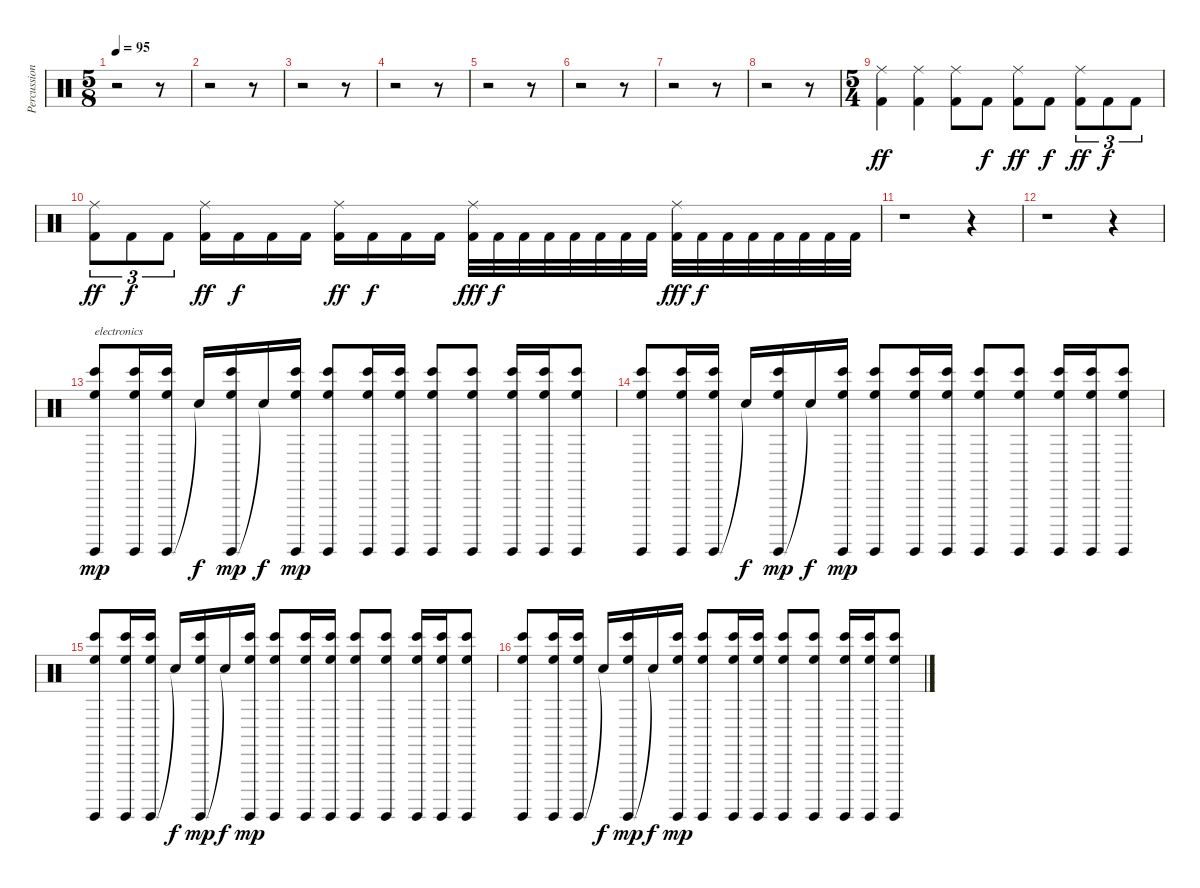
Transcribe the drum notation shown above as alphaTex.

\track ("Percussion" "Percussion") {instrument percussion}
\staff {score}
\articulation defaults
\ts (5 8)
\tempo 95
\clef neutral
\ks c
r.2{dy f} r.8 |
r.2 r.8 |
r.2 r.8 |
r.2 r.8 |
r.2 r.8 |
r.2 r.8 |
r.2 r.8 |
r.2 r.8 |
\ts (5 4)
("Ride (middle)" "Kick (hit) 2").4{dy ff} ("Ride (middle)" "Kick (hit) 2").4 ("Ride (middle)" "Kick (hit) 2").8 "Kick (hit) 2".8{dy f} ("Ride (middle)" "Kick (hit) 2").8{dy ff} "Kick (hit) 2".8{dy f} ("Ride (middle)" "Kick (hit) 2").8{tu (3 2) dy ff} "Kick (hit) 2".8{tu (3 2) dy f} "Kick (hit) 2".8{tu (3 2)} |
("Ride (middle)" "Kick (hit) 2").8{tu (3 2) dy ff} "Kick (hit) 2".8{tu (3 2) dy f} "Kick (hit) 2".8{tu (3 2)} ("Ride (middle)" "Kick (hit) 2").16{dy ff} "Kick (hit) 2".16{dy f} "Kick (hit) 2".16 "Kick (hit) 2".16 ("Ride (middle)" "Kick (hit) 2").16{dy ff} "Kick (hit) 2".16{dy f} "Kick (hit) 2".16 "Kick (hit) 2".16 ("Ride (middle)" "Kick (hit) 2").32{dy fff} "Kick (hit) 2".32{dy f} "Kick (hit) 2".32 "Kick (hit) 2".32 "Kick (hit) 2".32 "Kick (hit) 2".32 "Kick (hit) 2".32 "Kick (hit) 2".32 ("Ride (middle)" "Kick (hit) 2").32{dy fff} "Kick (hit) 2".32{dy f} "Kick (hit) 2".32 "Kick (hit) 2".32 "Kick (hit) 2".32 "Kick (hit) 2".32 "Kick (hit) 2".32 "Kick (hit) 2".32 |
r.1 r.4 |
r.1 r.4 |
("Surdo (hit)" "High Floor Tom (hit)" "Bongo High (hit)").8{txt "electronics" dy mp} ("Surdo (hit)" "High Floor Tom (hit)" "Bongo High (hit)").16 ("Surdo (hit)" "High Floor Tom (hit)" "Bongo High (hit)").16 "Snare (hit)"{t}.16{dy f} ("Surdo (hit)" "High Floor Tom (hit)" "Bongo High (hit)").16{dy mp} "Snare (hit)"{t}.16{dy f} ("Surdo (hit)" "High Floor Tom (hit)" "Bongo High (hit)").16{dy mp} ("Surdo (hit)" "High Floor Tom (hit)" "Bongo High (hit)").8 ("Surdo (hit)" "High Floor Tom (hit)" "Bongo High (hit)").16 ("Surdo (hit)" "High Floor Tom (hit)" "Bongo High (hit)").16 ("Surdo (hit)" "High Floor Tom (hit)" "Bongo High (hit)").8 ("Surdo (hit)" "High Floor Tom (hit)" "Bongo High (hit)").8 ("Surdo (hit)" "High Floor Tom (hit)" "Bongo High (hit)").16 ("Surdo (hit)" "High Floor Tom (hit)" "Bongo High (hit)").16 ("Surdo (hit)" "High Floor Tom (hit)" "Bongo High (hit)").8 |
("Surdo (hit)" "High Floor Tom (hit)" "Bongo High (hit)").8 ("Surdo (hit)" "High Floor Tom (hit)" "Bongo High (hit)").16 ("Surdo (hit)" "High Floor Tom (hit)" "Bongo High (hit)").16 "Snare (hit)"{t}.16{dy f} ("Surdo (hit)" "High Floor Tom (hit)" "Bongo High (hit)").16{dy mp} "Snare (hit)"{t}.16{dy f} ("Surdo (hit)" "High Floor Tom (hit)" "Bongo High (hit)").16{dy mp} ("Surdo (hit)" "High Floor Tom (hit)" "Bongo High (hit)").8 ("Surdo (hit)" "High Floor Tom (hit)" "Bongo High (hit)").16 ("Surdo (hit)" "High Floor Tom (hit)" "Bongo High (hit)").16 ("Surdo (hit)" "High Floor Tom (hit)" "Bongo High (hit)").8 ("Surdo (hit)" "High Floor Tom (hit)" "Bongo High (hit)").8 ("Surdo (hit)" "High Floor Tom (hit)" "Bongo High (hit)").16 ("Surdo (hit)" "High Floor Tom (hit)" "Bongo High (hit)").16 ("Surdo (hit)" "High Floor Tom (hit)" "Bongo High (hit)").8 |
("Surdo (hit)" "High Floor Tom (hit)" "Bongo High (hit)").8 ("Surdo (hit)" "High Floor Tom (hit)" "Bongo High (hit)").16 ("Surdo (hit)" "High Floor Tom (hit)" "Bongo High (hit)").16 "Snare (hit)"{t}.16{dy f} ("Surdo (hit)" "High Floor Tom (hit)" "Bongo High (hit)").16{dy mp} "Snare (hit)"{t}.16{dy f} ("Surdo (hit)" "High Floor Tom (hit)" "Bongo High (hit)").16{dy mp} ("Surdo (hit)" "High Floor Tom (hit)" "Bongo High (hit)").8 ("Surdo (hit)" "High Floor Tom (hit)" "Bongo High (hit)").16 ("Surdo (hit)" "High Floor Tom (hit)" "Bongo High (hit)").16 ("Surdo (hit)" "High Floor Tom (hit)" "Bongo High (hit)").8 ("Surdo (hit)" "High Floor Tom (hit)" "Bongo High (hit)").8 ("Surdo (hit)" "High Floor Tom (hit)" "Bongo High (hit)").16 ("Surdo (hit)" "High Floor Tom (hit)" "Bongo High (hit)").16 ("Surdo (hit)" "High Floor Tom (hit)" "Bongo High (hit)").8 |
("Surdo (hit)" "High Floor Tom (hit)" "Bongo High (hit)").8 ("Surdo (hit)" "High Floor Tom (hit)" "Bongo High (hit)").16 ("Surdo (hit)" "High Floor Tom (hit)" "Bongo High (hit)").16 "Snare (hit)"{t}.16{dy f} ("Surdo (hit)" "High Floor Tom (hit)" "Bongo High (hit)").16{dy mp} "Snare (hit)"{t}.16{dy f} ("Surdo (hit)" "High Floor Tom (hit)" "Bongo High (hit)").16{dy mp} ("Surdo (hit)" "High Floor Tom (hit)" "Bongo High (hit)").8 ("Surdo (hit)" "High Floor Tom (hit)" "Bongo High (hit)").16 ("Surdo (hit)" "High Floor Tom (hit)" "Bongo High (hit)").16 ("Surdo (hit)" "High Floor Tom (hit)" "Bongo High (hit)").8 ("Surdo (hit)" "High Floor Tom (hit)" "Bongo High (hit)").8 ("Surdo (hit)" "High Floor Tom (hit)" "Bongo High (hit)").16 ("Surdo (hit)" "High Floor Tom (hit)" "Bongo High (hit)").16 ("Surdo (hit)" "High Floor Tom (hit)" "Bongo High (hit)").8
